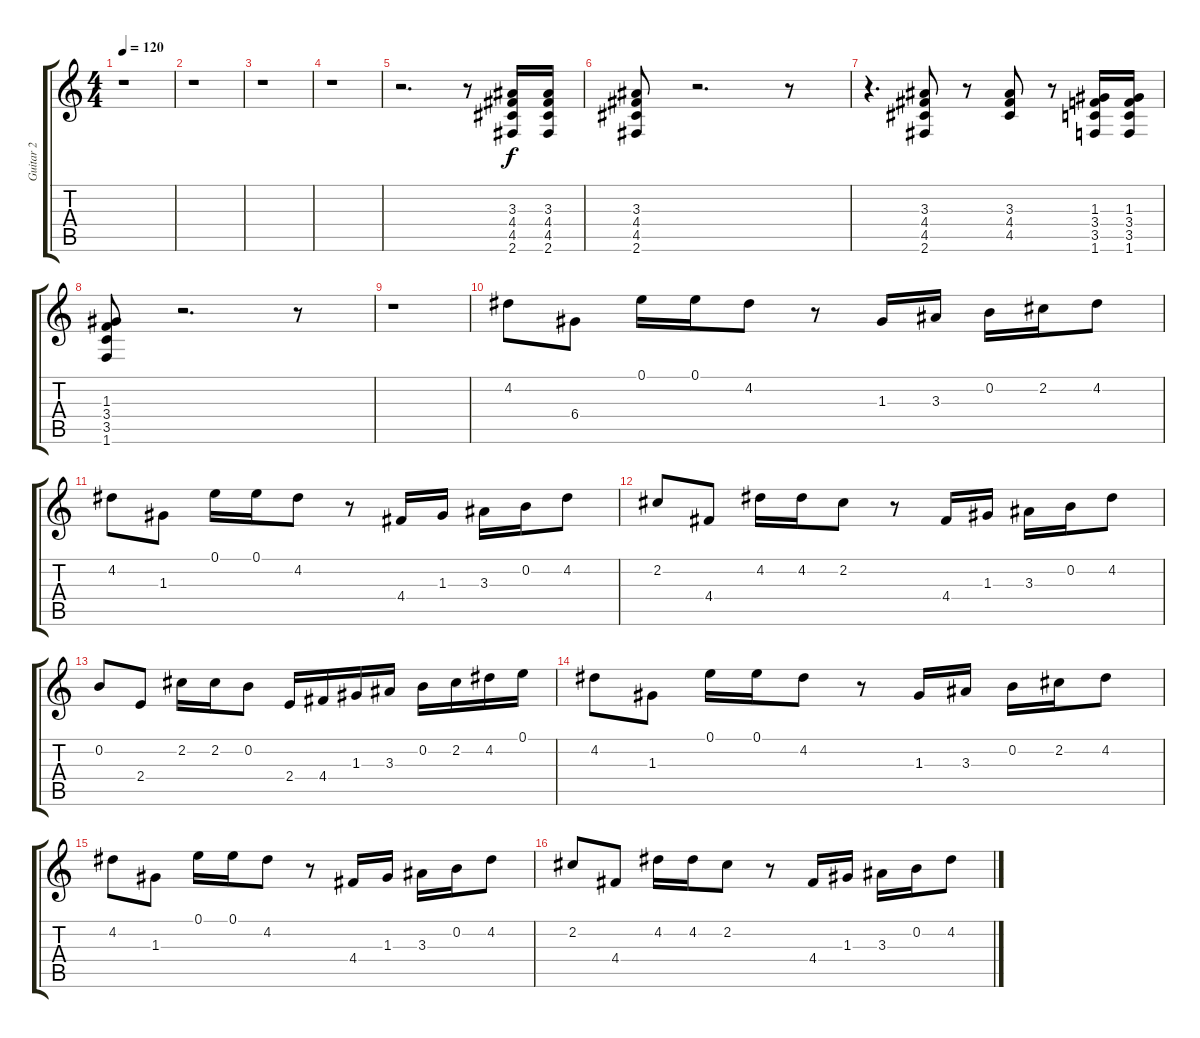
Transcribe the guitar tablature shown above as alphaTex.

\track ("Guitar 2" "Guitar 2") {instrument distortionguitar}
\staff {score tabs}
\tuning (E4 B3 G3 D3 A2 E2) {hide}
\ts (4 4)
\tempo 120
\clef g2
\ks c
r.1{dy f} |
r.1 |
r.1 |
r.1 |
r.2{d} r.8 (3.3 4.4 4.5 2.6).16 (3.3 4.4 4.5 2.6).16 |
(3.3 4.4 4.5 2.6).8 r.2{d} r.8 |
r.4{d} (3.3 4.4 4.5 2.6).8 r.8 (3.3 4.4 4.5).8 r.8 (1.3 3.4 3.5 1.6).16 (1.3 3.4 3.5 1.6).16 |
(1.3 3.4 3.5 1.6).8 r.2{d} r.8 |
r.1 |
4.2.8{instrument electricguitarmuted} 6.4.8 0.1.16 0.1.16 4.2.8 r.8 1.3.16 3.3.16 0.2.16 2.2.16 4.2.8 |
4.2.8 1.3.8 0.1.16 0.1.16 4.2.8 r.8 4.4.16 1.3.16 3.3.16 0.2.16 4.2.8 |
2.2.8 4.4.8 4.2.16 4.2.16 2.2.8 r.8 4.4.16 1.3.16 3.3.16 0.2.16 4.2.8 |
0.2.8 2.4.8 2.2.16 2.2.16 0.2.8 2.4.16 4.4.16 1.3.16 3.3.16 0.2.16 2.2.16 4.2.16 0.1.16 |
4.2.8 1.3.8 0.1.16 0.1.16 4.2.8 r.8 1.3.16 3.3.16 0.2.16 2.2.16 4.2.8 |
4.2.8 1.3.8 0.1.16 0.1.16 4.2.8 r.8 4.4.16 1.3.16 3.3.16 0.2.16 4.2.8 |
2.2.8 4.4.8 4.2.16 4.2.16 2.2.8 r.8 4.4.16 1.3.16 3.3.16 0.2.16 4.2.8
